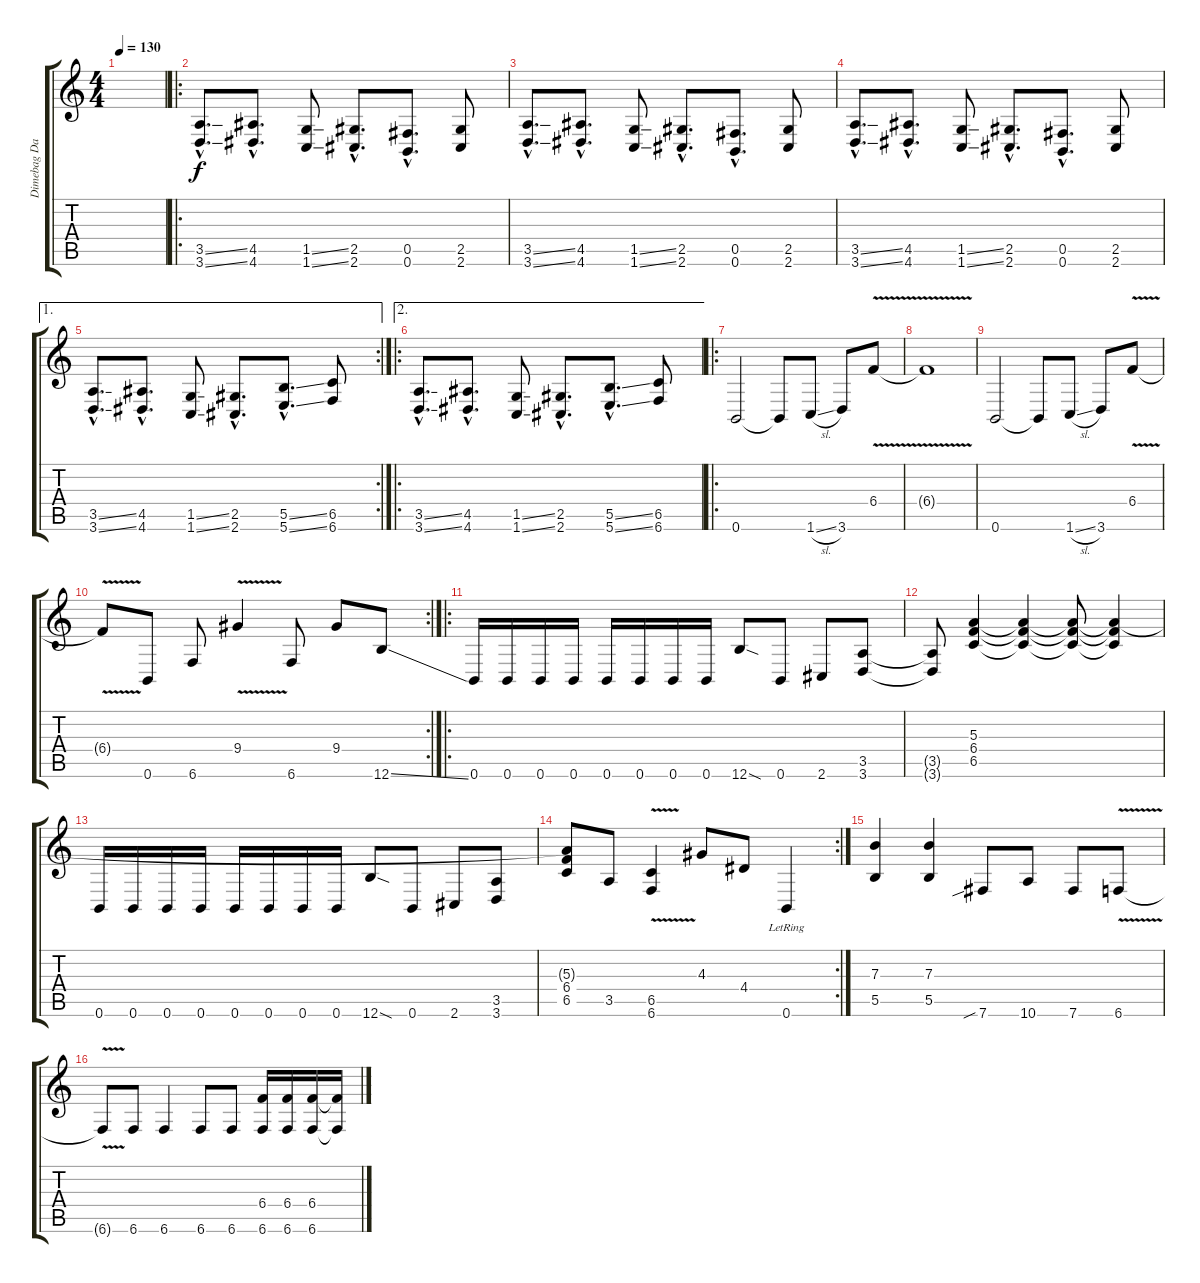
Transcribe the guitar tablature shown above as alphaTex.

\track ("Dimebag Darrell" "Dimebag Da") {instrument distortionguitar}
\staff {score tabs}
\tuning (Db4 Ab3 E3 B2 Gb2 B1) {hide}
\ts (4 4)
\tempo 130
\clef g2
\ks c
|
\ro
(3.5{ss hac} 3.6{ss hac}).8{d} (4.5{hac} 4.6{hac}).8{d} (1.5{ss} 1.6{ss}).8 (2.5{hac} 2.6{hac}).8{d} (0.5{hac} 0.6{hac}).8{d} (2.5 2.6).8 |
(3.5{ss hac} 3.6{ss hac}).8{d} (4.5{hac} 4.6{hac}).8{d} (1.5{ss} 1.6{ss}).8 (2.5{hac} 2.6{hac}).8{d} (0.5{hac} 0.6{hac}).8{d} (2.5 2.6).8 |
(3.5{ss hac} 3.6{ss hac}).8{d} (4.5{hac} 4.6{hac}).8{d} (1.5{ss} 1.6{ss}).8 (2.5{hac} 2.6{hac}).8{d} (0.5{hac} 0.6{hac}).8{d} (2.5 2.6).8 |
\ae 1
\rc 2
(3.5{ss hac} 3.6{ss hac}).8{d} (4.5{hac} 4.6{hac}).8{d} (1.5{ss} 1.6{ss}).8 (2.5{hac} 2.6{hac}).8{d} (5.5{ss hac} 5.6{ss hac}).8{d} (6.5 6.6).8 |
\ae 2
\ro
(3.5{ss hac} 3.6{ss hac}).8{d} (4.5{hac} 4.6{hac}).8{d} (1.5{ss} 1.6{ss}).8 (2.5{hac} 2.6{hac}).8{d} (5.5{ss hac} 5.6{ss hac}).8{d} (6.5 6.6).8 |
\ro
0.6.2 0.6{t}.8 1.6{sl}.8 3.6.8 6.4{v}.8 |
6.4{t}.1 |
0.6.2 0.6{t}.8 1.6{sl}.8 3.6.8 6.4{v}.8 |
\rc 2
6.4{t}.8 0.6.8 6.6.8 9.4{v}.4 6.6.8 9.4.8 12.6{ss}.8 |
\ro
0.6.16 0.6.16 0.6.16 0.6.16 0.6.16 0.6.16 0.6.16 0.6.16 12.6{sod}.8 0.6.8 2.6.8 (3.5 3.6).8 |
(3.5{t} 3.6{t}).8 (5.3 6.4 6.5).4 (5.3{t} 6.4{t} 6.5{t}).4 (5.3{t} 6.4{t} 6.5{t}).8 (5.3{t} 6.4{t} 6.5{t}).4 |
0.6.16 0.6.16 0.6.16 0.6.16 0.6.16 0.6.16 0.6.16 0.6.16 12.6{sod}.8 0.6.8 2.6.8 (3.5 3.6).8 |
\rc 2
(5.3{t} 6.4 6.5).8 3.5.8 (6.5{v} 6.6{v}).4 4.3.8 4.4.8 0.6{lr}.4 |
(7.3 5.5).4 (7.3 5.5).4 7.6{sib}.8 10.6.8 7.6.8 6.6{v}.8 |
6.6{t}.8 6.6.8 6.6.4 6.6.8 6.6.8 (6.4 6.6).16 (6.4 6.6).16 (6.4 6.6).16 (6.4{t} 6.6{t}).16
